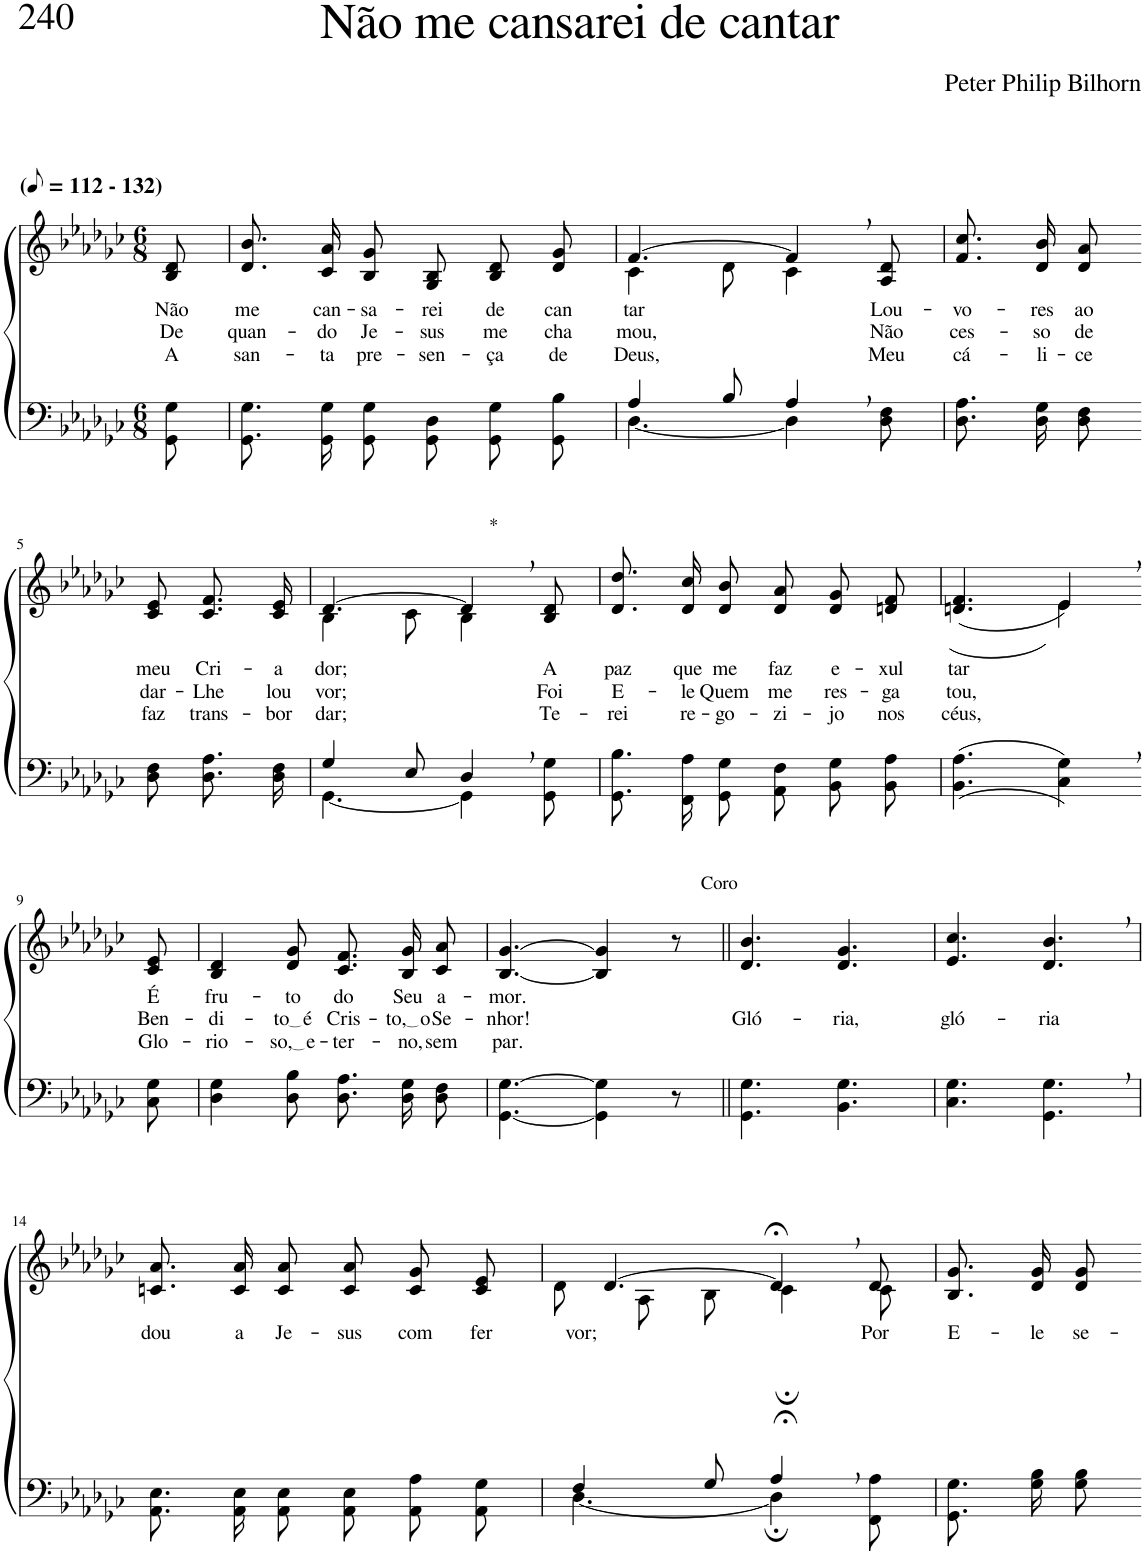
**kern	**kern	**text	**text	**text
*part2	*part1	*part1	*part1	*part1
*staff2	*staff1	*staff1	*staff1	*staff1
*I"Parte III e IV	*I"Parte I e II	*	*	*
*clefF4	*clefG2	*	*	*
*Trd-1c-2	*Trd-1c-2	*	*	*
*k[b-e-a-d-g-c-]	*k[b-e-a-d-g-c-]	*	*	*
*M6/8	*M6/8	*	*	*
*MM56	*MM56	*	*	*
=1	=1	=1	=1	=1
!	!LO:TX:a:B:t=(	!	!	!
!	!LO:TX:a:B:t=- 132)	!	!	!
!	!	!LO:LY:b	!LO:LY:b	!LO:LY:b
8GG-\ 8G-\	8B-/ 8d-/	Não	De	A
=2	=2	=2	=2	=2
!	!	!LO:LY:b	!LO:LY:b	!LO:LY:b
8.GG-/ 8.G-/L	8.d-/ 8.b-/L	me	quan-	san-
!	!	!LO:LY:b	!LO:LY:b	!LO:LY:b
16GG-/ 16G-/K	16c-/ 16a-/K	can-	-do	-ta
!	!	!LO:LY:b	!LO:LY:b	!LO:LY:b
8GG-/ 8G-/J	8B-/ 8g-/J	-sa-	Je-	pre-
!	!	!LO:LY:b	!LO:LY:b	!LO:LY:b
8GG-\ 8D-\L	8G-/ 8B-/L	-rei	-sus	-sen-
!	!	!LO:LY:b	!LO:LY:b	!LO:LY:b
8GG-\ 8G-\	8B-/ 8d-/	de	me	-ça
!	!	!LO:LY:b	!LO:LY:b	!LO:LY:b
8GG-\ 8B-\J	8d-/ 8g-/J	can-	cha-	de
=3	=3	=3	=3	=3
*^	*^	*	*	*
!	!	!	!	!LO:LY:b	!LO:LY:b	!LO:LY:b
4A-/	[4.D-\	[4.f/	4c-\	-tar	-mou,	Deus,
8B-/	.	.	8d-\	.	.	.
4A-,/	4D-\]	4f,/]	4c-\	.	.	.
!	!	!	!	!LO:LY:b	!LO:LY:b	!LO:LY:b
8ryy	8D-\ 8F\	8A-/ 8d-/	8ryy	Lou-	Não	Meu
=4	=4	=4	=4	=4	=4	=4
!	!	!	!	!LO:LY:b	!LO:LY:b	!LO:LY:b
*v	*v	*	*	*	*	*
*	*v	*v	*	*	*
8.D-\ 8.A-\L	8.f/ 8.cc-/L	-vo-	ces-	cá-
!	!	!LO:LY:b	!LO:LY:b	!LO:LY:b
16D-\ 16G-\K	16d-/ 16b-/K	-res	-so	-li-
!	!	!LO:LY:b	!LO:LY:b	!LO:LY:b
8D-\ 8F\J	8d-/ 8a-/J	ao	de	-ce
!!LO:LB:g=z
=5-	=5-	=5-	=5-	=5-
!	!	!LO:LY:b	!LO:LY:b	!LO:LY:b
8D-\ 8F\L	8c-/ 8e-/L	meu	dar-	faz
!	!	!LO:LY:b	!LO:LY:b	!LO:LY:b
8.D-\ 8.A-\	8.c-/ 8.f/	Cri-	-Lhe	trans-
!	!	!LO:LY:b	!LO:LY:b	!LO:LY:b
16D-\ 16F\Jk	16c-/ 16e-/Jk	-a-	lou-	-bor-
=6	=6	=6	=6	=6
*^	*^	*	*	*
!	!	!	!	!LO:LY:b	!LO:LY:b	!LO:LY:b
4G-/	[4.GG-\	[4.d-/	4B-\	-dor;	-vor;	-dar;
8E-/	.	.	8c-\	.	.	.
!	!	!LO:TX:a:t=*	!	!	!	!
4D-,/	4GG-\]	4d-,/]	4B-\	.	.	.
!	!	!	!	!LO:LY:b	!LO:LY:b	!LO:LY:b
8ryy	8GG-\ 8G-\	8B-/ 8d-/	8ryy	A	Foi	Te-
=7	=7	=7	=7	=7	=7	=7
!	!	!	!	!LO:LY:b	!LO:LY:b	!LO:LY:b
*v	*v	*	*	*	*	*
*	*v	*v	*	*	*
8.GG-/ 8.B-/L	8.d-/ 8.dd-/L	paz	E-	-rei
!	!	!LO:LY:b	!LO:LY:b	!LO:LY:b
16FF/ 16A-/K	16d-/ 16cc-/K	que	-le	re-
!	!	!LO:LY:b	!LO:LY:b	!LO:LY:b
8GG-/ 8G-/J	8d-/ 8b-/J	me	Quem	-go-
!	!	!LO:LY:b	!LO:LY:b	!LO:LY:b
8AA-\ 8F\L	8d-/ 8a-/L	faz	me	-zi-
!	!	!LO:LY:b	!LO:LY:b	!LO:LY:b
8BB-\ 8G-\	8d-/ 8g-/	e-	res-	-jo
!	!	!LO:LY:b	!LO:LY:b	!LO:LY:b
8BB-\ 8A-\J	8dn/ 8f/J	-xul-	-ga-	nos
=8	=8	=8	=8	=8
*	*^	*	*	*
!	!	!	!LO:LY:b	!LO:LY:b	!LO:LY:b
(4.BB-\ 4.A-\	4.ryy	((4.dn/ 4.f/	-tar	-tou,	céus,
4C-\, 4G-\,))	(4e-,\	4e-/)	.	.	.
!!LO:LB:g=z
=9-	=9-	=9-	=9-	=9-	=9-
!	!	!	!LO:LY:b	!LO:LY:b	!LO:LY:b
*	*v	*v	*	*	*
8C-\ 8G-\	8c-/ 8e-/	É	Ben-	Glo-
=10	=10	=10	=10	=10
!	!	!LO:LY:b	!LO:LY:b	!LO:LY:b
4D-\ 4G-\	4B-/ 4d-/	fru-	-di-	-rio-
!	!	!LO:LY:b	!LO:LY:b	!LO:LY:b
8D-\ 8B-\	8d-/ 8g-/	-to	to é	so, e
!	!	!LO:LY:b	!LO:LY:b	!LO:LY:b
8.D-\ 8.A-\L	8.c-/ 8.f/L	do	Cris-	-ter-
!	!	!LO:LY:b	!LO:LY:b	!LO:LY:b
16D-\ 16G-\K	16B-/ 16g-/K	Seu	to, o	-no,
!	!	!LO:LY:b	!LO:LY:b	!LO:LY:b
8D-\ 8F\J	8c-/ 8a-/J	a-	Se-	sem
=11	=11	=11	=11	=11
!	!	!LO:LY:b	!LO:LY:b	!LO:LY:b
[4.GG-\ [4.G-\	[4.B-/ [4.g-/	-mor.	-nhor!	par.
4GG-\] 4G-\]	4B-/] 4g-/]	.	.	.
!	!LO:TX:a:t=Coro	!	!	!
8r	8r	.	.	.
=12||	=12||	=12||	=12||	=12||
!	!	!	!LO:LY:b	!
4.GG-\ 4.G-\	4.d-/ 4.b-/	.	Gló-	.
!	!	!	!LO:LY:b	!
4.BB-\ 4.G-\	4.d-/ 4.g-/	.	-ria,	.
=13	=13	=13	=13	=13
!	!	!	!LO:LY:b	!
4.C-\ 4.G-\	4.e-/ 4.cc-/	.	gló-	.
!	!	!	!LO:LY:b	!
4.GG-\, 4.G-\,	4.d-/, 4.b-/,	.	-ria	.
!!LO:LB:g=z
=14	=14	=14	=14	=14
!	!	!LO:LY:b	!	!
8.AA-/ 8.E-/L	8.cn/ 8.a-/L	dou	.	.
!	!	!LO:LY:b	!	!
16AA-/ 16E-/K	16c/ 16a-/K	a	.	.
!	!	!LO:LY:b	!	!
8AA-/ 8E-/J	8c/ 8a-/J	Je-	.	.
!	!	!LO:LY:b	!	!
8AA-\ 8E-\L	8c/ 8a-/L	-sus	.	.
!	!	!LO:LY:b	!	!
8AA-\ 8A-\	8c/ 8g-/	com	.	.
!	!	!LO:LY:b	!	!
8AA-\ 8G-\J	8c/ 8e-/J	fer-	.	.
=15	=15	=15	=15	=15
*^	*^	*	*	*
!	!	!	!	!LO:LY:b	!	!
4F/	[4.D-\	[4.d-/	8d-\L	-vor;	.	.
.	.	.	8A-\	.	.	.
8G-/	.	.	8B-\J	.	.	.
4A-;<,/	4D-;\]	4d-;<,/]	4c-;\	.	.	.
!	!	!	!	!LO:LY:b	!	!
8ryy	8FF\ 8A-\	8d-/	8c-\	Por	.	.
=16	=16	=16	=16	=16	=16	=16
!	!	!	!	!LO:LY:b	!	!
*v	*v	*	*	*	*	*
*	*v	*v	*	*	*
8.GG-\ 8.G-\L	8.B-/ 8.g-/L	E-	.	.
!	!	!LO:LY:b	!	!
16G-\ 16B-\K	16d-/ 16g-/K	-le	.	.
!	!	!LO:LY:b	!	!
8G-\ 8B-\J	8d-/ 8g-/J	se-	.	.
=-	=-	=-	=-	=-
*-	*-	*-	*-	*-
